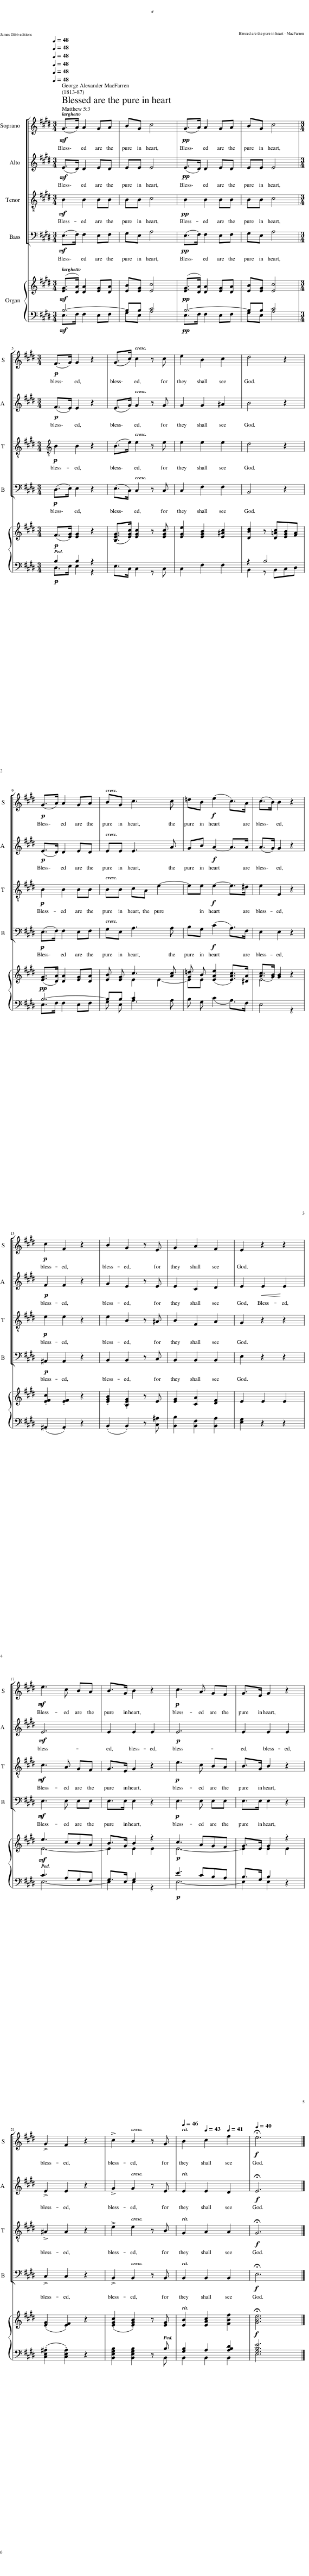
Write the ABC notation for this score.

X:1
%%score [ 1 2 3 4 ] { ( 5 8 ) | ( 6 7 ) }
L:1/8
Q:1/4=48
M:3/4
I:linebreak $
K:E
V:1 treble
V:2 treble
V:3 treble-8
V:4 bass
V:5 treble
V:8 treble
V:6 bass
V:7 bass
V:1
!mf! (G>A) A2 GA | BG c4 |!pp! (G>A) A2 GA | BG c4 |$[M:3/4]!p! (F>G) G2 z2 | %5
 (G>c) c2 z c | e2 B2 c2 | d4 z2 |$!p! (G>A) A2 GA | BG c3 c | %10
 =dB!f! (e2 c>)A | (c>B) B2 z2 |$!p! c2 F2 z2 | B2 G2 z E | G2 A2 F2 | %15
 E2 z2 z2 |$!mf! e3 c BA | B>G B2 z2 |!p! c3 A GF | G>E G2 z2 |$ %20
 !>!G2 F2 z2 | !>!c2 B2 z G |[Q:1/4=46] B2[Q:1/4=43] c2[Q:1/4=41] f2 |!f![Q:1/4=40] !fermata!e6 |] %24
V:2
!mf! (E>D) D2 ED | EE E4 |!pp! (E>D) D2 ED | EE E4 |$[M:3/4]!p! (F>E) E2 z2 | %5
 (E>G) G2 z G | G2 G2 ^A2 | B4 z2 |$!p! (E>D) D2 ED | EE E3 A | %10
 GB!f! A2- A>A | (A>G) G2 z2 |$!p! F2 F2 z2 | G2 E2 z E | E2 C2 D2 | %15
 E2!<(! E2!<)! E2 |$!mf! E6 | E2 E2 E2 |!p! E6 | E2 E2 E2 |$ %20
 !>!E2 E2 z2 | !>!G2 G2 z E | E2 E2 D2 |!f! !fermata!E6 |] %24
V:3
!mf! B2 B2 BB | BB c4 |!pp! B2 B2 BB | BB c4 |$[M:3/4][K:treble-8]!p! B2 B2 z2 | %5
 (B>e) e2 z e | e2 e2 e2 | d4 z2 |$!p! B2 B2 BB | BB cA e2- | %10
 ee!f! e2- e>^d | e2 E2 z2 |$!p! e2 e2 z2 | e2 B2 z ^A | B2 F2 A2 | %15
 G2 z2 z2 |$!mf! c3 A GF | G>E G2 z2 |!p! e3 c BA | B>G B2 z2 |$ %20
 !>!^A2 A2 z2 | !>!e2 e2 z B | G2 A2 A2 |!f! !fermata!G6 |] %24
V:4
!mf! (E,>F,) F,2 E,F, | G,E, A,4 |!pp! (E,>F,) F,2 E,F, | G,E, A,4 |$[M:3/4]!p! (D,>E,) E,2 z2 | %5
 (E,>C,) C,2 z C, | C,2 F,2 F,2 | B,,4 z2 |$!p! (E,>F,) F,2 E,F, | G,E, A,3 A, | %10
 B,G,!f! (C2 A,>)F, | E,2 E,2 z2 |$!p! ^A,,2 A,,2 z2 | B,,2 B,,2 z C, | B,,2 B,,2 B,,2 | %15
 E,2 z2 z2 |$!mf! E,3 E, E,E, | E,>E, E,2 z2 |!p! E,3 E, E,E, | E,>E, E,2 z2 |$ %20
 !>!C,2 C,2 z2 | !>!B,,2 B,,2 z B,, | B,,2 B,,2 B,,2 |!f! !fermata!E,6 |] %24
V:5
!mf! ([EG]>[DA]) [DA]2 [EG][DA] | [EB][EG] [Ec]4 |!pp! ([EG]>[DA]) [DA]2 [EG][DA] | [EB][EG] [Ec]4 |$[M:3/4]!p! (F>[EG]) [EG]2 z2 | %5
 ([B,EG]>[EGc]) [EGc]2 z [EGc] | [EGe]2 [EGB]2 [E^Ac]2 | [DBd]2 z [D=Ac][EGB][FA] |$!pp! ([EG]>[DA]) [DA]2 [EG][DA] | [EB] [EG] c3 [Ac] | %10
 [G=d] B ([EAe]2 [EAc]>)[^DA] | ([Ac]>[GB]) [GB]2 z2 |$ .[EFc]2 .[EF]2 z2 | .[EGB]2 .[B,EG]2 z E | [EG]2 [CA]2 [DF]2 | %15
 E2 E2 E2 |$!mf! e3 cBA | B>G B2 z2 |!p! c3 AGF | G>E G2 z2 |$ %20
 (.[EG]2 .[EF]2) z2 | (.[EGc]2 .[EGB]2) z [EG] | [EB]2 [EAc]2 [FBf]2 |!f! !fermata![GBe]6 |] %24
V:6
!mf! B,6- | B,B, C4 |!pp! B,6- | B,B, C4 |$[M:3/4]!p! B,2 B,2 z2 | %5
 x6 | x6 | z2 B,4 |$ B,6- | B,B, C2 x2 | %10
 x6 | x6 |$ (.^A,,2 .A,,2) z2 | (.B,,2 .B,,2) z [C,^A,] | [B,,B,]2 [B,,F,]2 [B,,A,]2 | %15
 [E,G,]2 z2 z2 |$ C3 A,G,F, | G,>E, G,2 x2 |!p! E3 CB,A, | B,>G, B,2 z2 |$ %20
 (.[C,E,^A,]2 .[C,E,A,]2) z2 | [B,,E,G,B,]2 [B,,E,G,B,]2 z B, | [G,B,]2 A,2 [A,B,D]2 | [G,B,E]6 |] %24
V:7
 E,>F, F,2 E,F, | G,E, A,4 | E,>F, F,2 E,F, | G,E, A,4 |$[M:3/4] D,>E, E,2 z2 | %5
 E,>C, C,2 z C, | C,2 F,2 F,2 | B,,2 z B,,C,D, |$ E,>F, F,2 E,F, | G, E, A,3 A, | %10
 B, G, (C2 A,>)F, | E,4 z2 |$ x6 | x6 | x6 | %15
 x6 |$ E,6- | E,2 E,2 z2 | E,6- | E,2 E,2 x2 |$ %20
 x6 | x4 x B,, | B,,2 B,,2 B,,2 | E,6 |] %24
V:8
 x6 | x6 | x6 | x6 |$[M:3/4] x6 | %5
 x6 | x6 | x6 |$ x6 | x2 E2 E2- | %10
 EE x4 | E4 x2 |$ x6 | x6 | x6 | %15
 x6 |$ E6- | E2 E2 E2 | E6- | E2 E2 E2 |$ %20
 x6 | x6 | x6 | x6 |] %24
